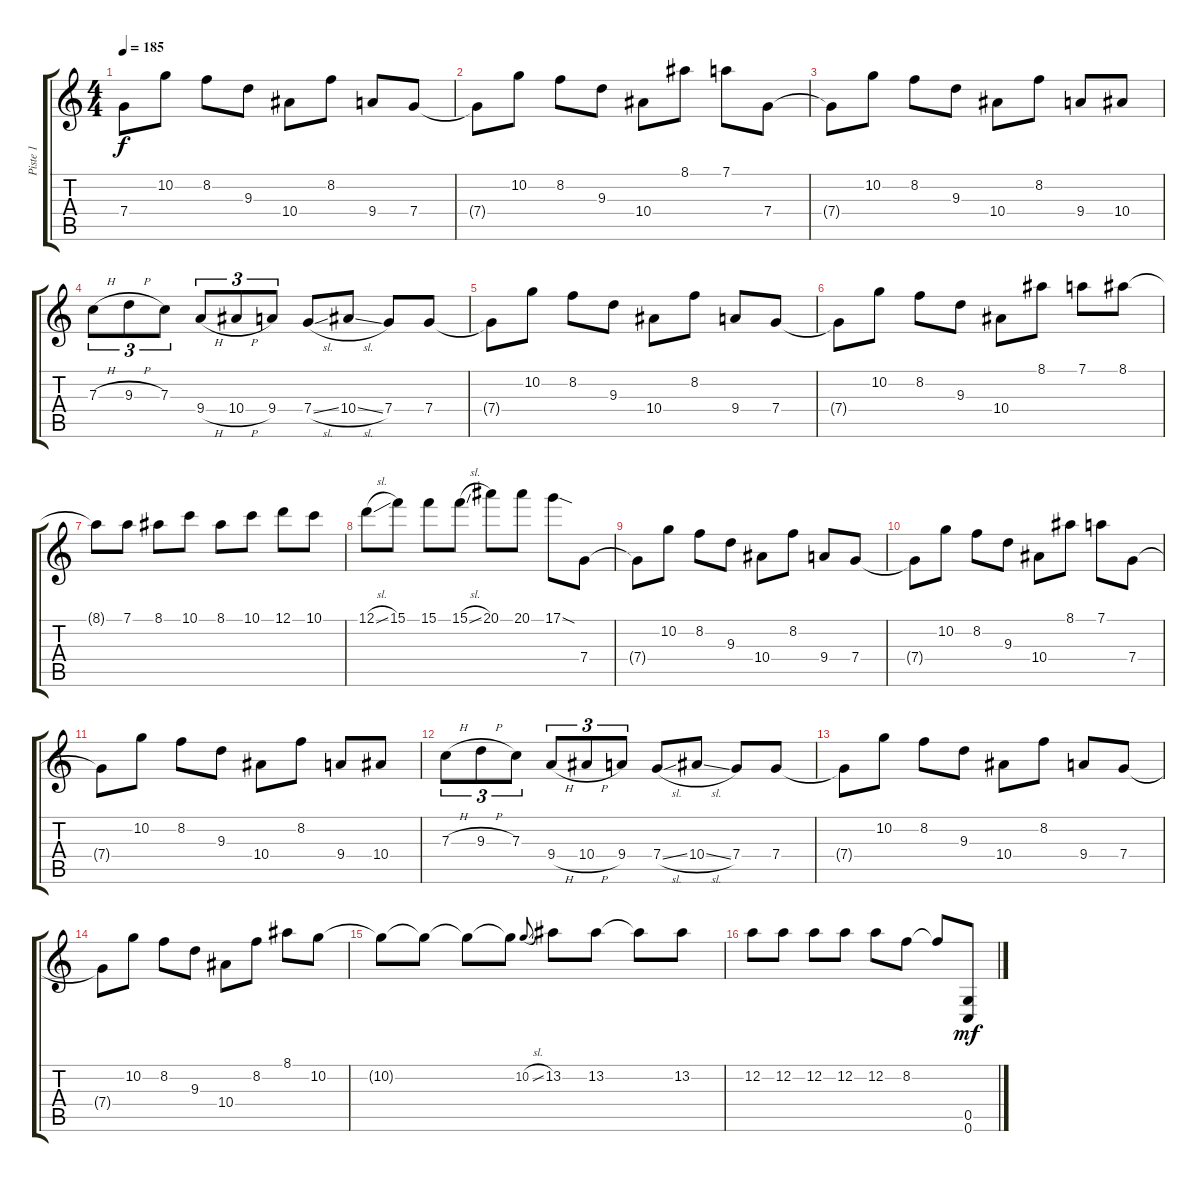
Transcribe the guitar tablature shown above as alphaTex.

\track ("Piste 1" "Piste 1") {instrument distortionguitar}
\staff {score tabs}
\tuning (D4 A3 F3 C3 G2 C2) {hide}
\ts (4 4)
\tempo 185
\clef g2
\ks c
7.4{t}.8{dy f} 10.2.8 8.2.8 9.3.8 10.4.8 8.2.8 9.4.8 7.4.8 |
7.4{t}.8 10.2.8 8.2.8 9.3.8 10.4.8 8.1.8 7.1.8 7.4.8 |
7.4{t}.8 10.2.8 8.2.8 9.3.8 10.4.8 8.2.8 9.4.8 10.4.8 |
7.3{h}.8{tu (3 2)} 9.3{h}.8{tu (3 2)} 7.3.8{tu (3 2)} 9.4{h}.8{tu (3 2)} 10.4{h}.8{tu (3 2)} 9.4.8{tu (3 2)} 7.4{sl}.8 10.4{sl}.8 7.4.8 7.4.8 |
7.4{t}.8 10.2.8 8.2.8 9.3.8 10.4.8 8.2.8 9.4.8 7.4.8 |
7.4{t}.8 10.2.8 8.2.8 9.3.8 10.4.8 8.1.8 7.1.8 8.1.8 |
8.1{t}.8 7.1.8 8.1.8 10.1.8 8.1.8 10.1.8 12.1.8 10.1.8 |
12.1{sl}.8 15.1.8 15.1.8 15.1{sl}.8 20.1.8 20.1.8 17.1{sod}.8 7.4.8 |
7.4{t}.8 10.2.8 8.2.8 9.3.8 10.4.8 8.2.8 9.4.8 7.4.8 |
7.4{t}.8 10.2.8 8.2.8 9.3.8 10.4.8 8.1.8 7.1.8 7.4.8 |
7.4{t}.8 10.2.8 8.2.8 9.3.8 10.4.8 8.2.8 9.4.8 10.4.8 |
7.3{h}.8{tu (3 2)} 9.3{h}.8{tu (3 2)} 7.3.8{tu (3 2)} 9.4{h}.8{tu (3 2)} 10.4{h}.8{tu (3 2)} 9.4.8{tu (3 2)} 7.4{sl}.8 10.4{sl}.8 7.4.8 7.4.8 |
7.4{t}.8 10.2.8 8.2.8 9.3.8 10.4.8 8.2.8 9.4.8 7.4.8 |
7.4{t}.8 10.2.8 8.2.8 9.3.8 10.4.8 8.2.8 8.1.8 10.2.8 |
10.2{t}.8 10.2{t}.8 10.2{t}.8 10.2{t}.8 10.2{sl}.8{gr onbeat} 13.2.8 13.2.8 13.2{t}.8 13.2.8 |
12.2.8 12.2.8 12.2.8 12.2.8 12.2.8 8.2.8 8.2{t}.8 (0.5 0.6).8{dy mf}
